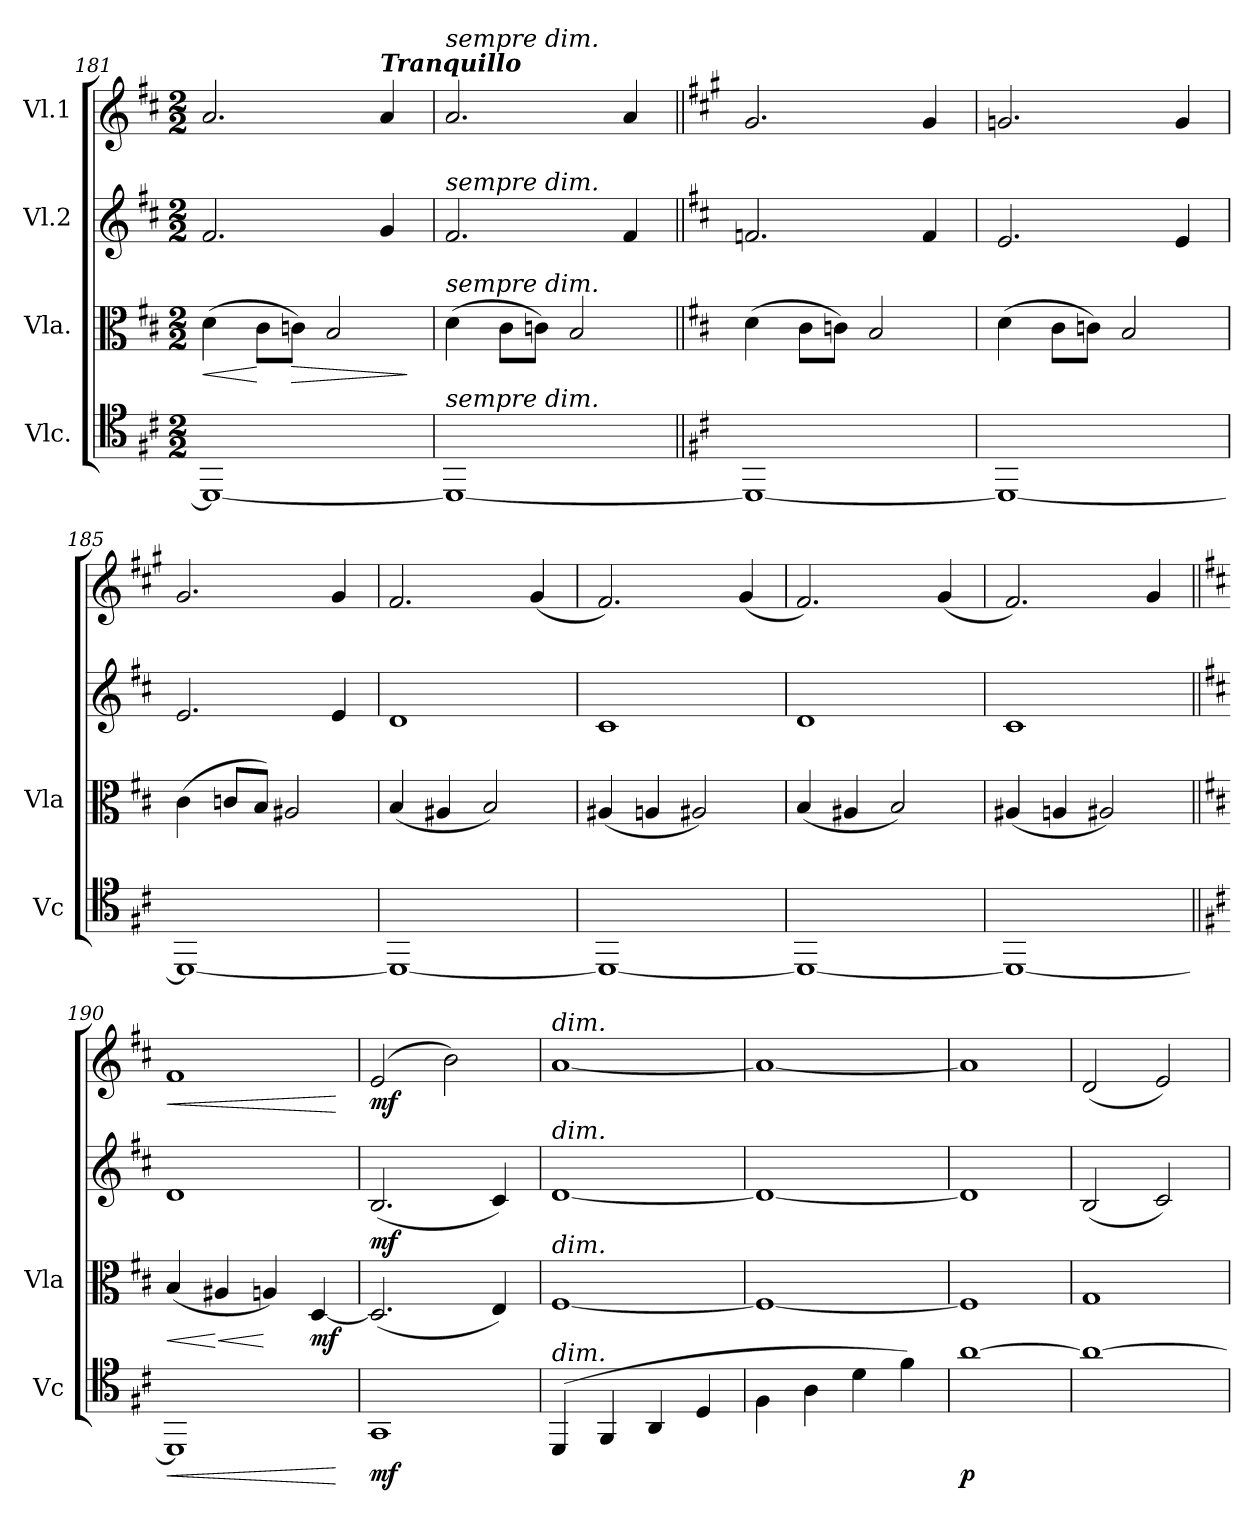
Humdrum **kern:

**kern	**dynam	**kern	**dynam	**kern	**dynam	**kern	**dynam
*part4	*part4	*part3	*part3	*part2	*part2	*part1	*part1
*staff4	*staff4	*staff3	*staff3	*staff2	*staff2	*staff1	*staff1
*I"Vlc.	*	*I"Vla.	*	*I"Vl.2	*	*I"Vl.1	*
*I'Vc	*	*I'Vla	*	*	*	*	*
!!LO:LB:g=z
*clefC4	*	*clefC3	*	*clefG2	*	*clefG2	*
*k[f#c#]	*	*k[f#c#]	*	*k[f#c#]	*	*k[f#c#]	*
*M2/2	*	*M2/2	*	*M2/2	*	*M2/2	*
=181	=181	=181	=181	=181	=181	=181	=181
!	!	!	!LO:HP:b	!	!	!	!
1DD_	.	(4d\	<	2.f#/	.	2.a/	.
.	.	8c#\L	[	.	.	.	.
!	!	!	!LO:HP:b	!	!	!	!
.	.	8cn\J)	>	.	.	.	.
.	.	2B/	.	.	.	.	.
!	!	!	!	!	!	!LO:TX:a:Bi:t=Tranquillo	!
.	.	.	.	4g/	.	4a/	.
.	.	.	]	.	.	.	.
=182	=182	=182	=182	=182	=182	=182	=182
!	!	!	!	!	!	!LO:TX:a:i:t=sempre   dim.	!
!	!	!	!	!LO:TX:a:i:t=sempre   dim.	!	!	!
!	!	!LO:TX:a:i:t=sempre   dim.	!	!	!	!	!
!LO:TX:a:i:t=sempre   dim.	!	!	!	!	!	!	!
1DD_	.	(4d\	.	2.f#/	.	2.a/	.
.	.	8c#\L	.	.	.	.	.
.	.	8cn\J)	.	.	.	.	.
.	.	2B/	.	.	.	.	.
.	.	.	.	4f#/	.	4a/	.
!!LO:PB:g=z
=183||	=183||	=183||	=183||	=183||	=183||	=183||	=183||
*	*	*	*	*	*	*k[f#c#g#]	*
1DD_	.	(4d\	.	2.fn/	.	2.g#/	.
.	.	8c#\L	.	.	.	.	.
.	.	8cn\J)	.	.	.	.	.
.	.	2B/	.	.	.	.	.
.	.	.	.	4f/	.	4g#/	.
=184	=184	=184	=184	=184	=184	=184	=184
1DD_	.	(4d\	.	2.e/	.	2.gn/	.
.	.	8c#\L	.	.	.	.	.
.	.	8cn\J)	.	.	.	.	.
.	.	2B/	.	.	.	.	.
.	.	.	.	4e/	.	4g/	.
=185	=185	=185	=185	=185	=185	=185	=185
1DD_	.	(4c#\	.	2.e/	.	2.g#/	.
.	.	8cn/L	.	.	.	.	.
.	.	8B/J)	.	.	.	.	.
.	.	2A#X/	.	.	.	.	.
.	.	.	.	4e/	.	4g#/	.
=186	=186	=186	=186	=186	=186	=186	=186
1DD_	.	(4B/	.	1d	.	2.f#/	.
.	.	4A#X/	.	.	.	.	.
.	.	2B/)	.	.	.	.	.
.	.	.	.	.	.	(4g#/	.
=187	=187	=187	=187	=187	=187	=187	=187
1DD_	.	(4A#X/	.	1c#	.	2.f#/)	.
.	.	4An/	.	.	.	.	.
.	.	2A#X/)	.	.	.	.	.
.	.	.	.	.	.	(4g#/	.
=188	=188	=188	=188	=188	=188	=188	=188
1DD_	.	(4B/	.	1d	.	2.f#/)	.
.	.	4A#X/	.	.	.	.	.
.	.	2B/)	.	.	.	.	.
.	.	.	.	.	.	(4g#/	.
!!LO:LB:g=z
=189	=189	=189	=189	=189	=189	=189	=189
1DD_	.	(4A#X/	.	1c#	.	2.f#/)	.
.	.	4An/	.	.	.	.	.
.	.	2A#X/)	.	.	.	.	.
.	.	.	.	.	.	4g#/	.
!!LO:LB:g=z
=190||	=190||	=190||	=190||	=190||	=190||	=190||	=190||
*	*	*	*	*	*	*k[f#c#]	*
!	!LO:HP:b	!	!LO:HP:b	!	!	!	!LO:HP:b
1DD]	<	(4B/	<	1d	.	1f#	<
!	!	!	!LO:HP:n=1:b	!	!	!	!
.	.	4A#X/	[ <	.	.	.	.
.	.	4An/)	[	.	.	.	.
!	!	!	!LO:DY:b	!	!	!	!
.	.	[4D/	mf	.	.	.	.
.	[	.	.	.	.	.	[
=191	=191	=191	=191	=191	=191	=191	=191
!	!LO:DY:b	!	!	!	!LO:DY:b	!	!LO:DY:b
1GG	mf	(2.D/]	.	(2.B/	mf	(2e/	mf
.	.	.	.	.	.	2b\)	.
.	.	4E/)	.	4c#/)	.	.	.
=192	=192	=192	=192	=192	=192	=192	=192
!	!	!	!	!	!	!LO:TX:a:i:t=dim.	!
!	!	!	!	!LO:TX:a:i:t=dim.	!	!	!
!	!	!LO:TX:a:i:t=dim.	!	!	!	!	!
!LO:TX:a:i:t=dim.	!	!	!	!	!	!	!
(4DD/	.	[1F#	.	[1d	.	[1a	.
4FF#/	.	.	.	.	.	.	.
4AA/	.	.	.	.	.	.	.
4D/	.	.	.	.	.	.	.
=193	=193	=193	=193	=193	=193	=193	=193
4F#\	.	1F#_	.	1d_	.	1a_	.
4A\	.	.	.	.	.	.	.
4d\	.	.	.	.	.	.	.
4f#\)	.	.	.	.	.	.	.
=194	=194	=194	=194	=194	=194	=194	=194
!	!LO:DY:b	!	!	!	!	!	!
[1a	p	1F#]	.	1d]	.	1a]	.
=195	=195	=195	=195	=195	=195	=195	=195
1a_	.	1G	.	(2B/	.	(2d/	.
.	.	.	.	2c#/)	.	2e/)	.
=	=	=	=	=	=	=	=
*-	*-	*-	*-	*-	*-	*-	*-
